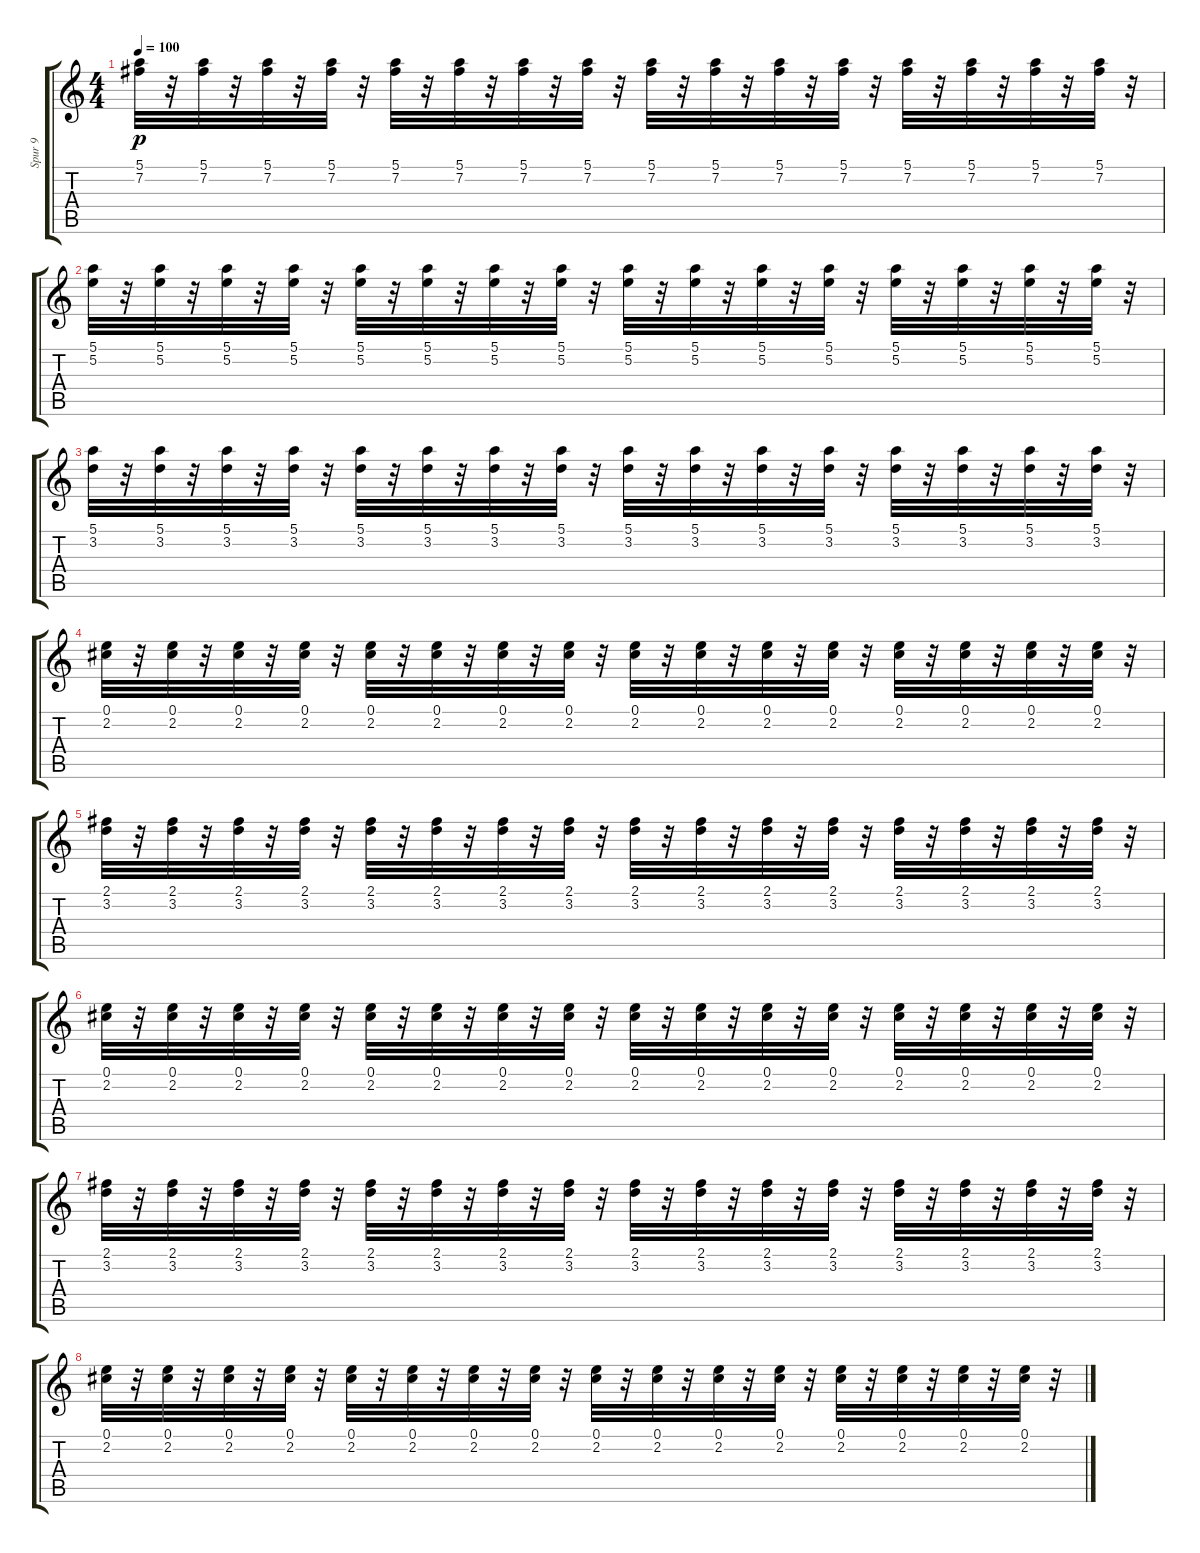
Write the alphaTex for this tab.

\track ("Spur 9" "Spur 9") {instrument banjo}
\staff {score tabs}
\tuning (E4 B3 G3 D3 A2 E2) {hide}
\displaytranspose 12
\ts (4 4)
\tempo 100
\clef g2
\ks c
(5.1 7.2).32{dy p} r.32 (5.1 7.2).32 r.32 (5.1 7.2).32 r.32 (5.1 7.2).32 r.32 (5.1 7.2).32 r.32 (5.1 7.2).32 r.32 (5.1 7.2).32 r.32 (5.1 7.2).32 r.32 (5.1 7.2).32 r.32 (5.1 7.2).32 r.32 (5.1 7.2).32 r.32 (5.1 7.2).32 r.32 (5.1 7.2).32 r.32 (5.1 7.2).32 r.32 (5.1 7.2).32 r.32 (5.1 7.2).32 r.32 |
(5.1 5.2).32 r.32 (5.1 5.2).32 r.32 (5.1 5.2).32 r.32 (5.1 5.2).32 r.32 (5.1 5.2).32 r.32 (5.1 5.2).32 r.32 (5.1 5.2).32 r.32 (5.1 5.2).32 r.32 (5.1 5.2).32 r.32 (5.1 5.2).32 r.32 (5.1 5.2).32 r.32 (5.1 5.2).32 r.32 (5.1 5.2).32 r.32 (5.1 5.2).32 r.32 (5.1 5.2).32 r.32 (5.1 5.2).32 r.32 |
(5.1 3.2).32 r.32 (5.1 3.2).32 r.32 (5.1 3.2).32 r.32 (5.1 3.2).32 r.32 (5.1 3.2).32 r.32 (5.1 3.2).32 r.32 (5.1 3.2).32 r.32 (5.1 3.2).32 r.32 (5.1 3.2).32 r.32 (5.1 3.2).32 r.32 (5.1 3.2).32 r.32 (5.1 3.2).32 r.32 (5.1 3.2).32 r.32 (5.1 3.2).32 r.32 (5.1 3.2).32 r.32 (5.1 3.2).32 r.32 |
(0.1 2.2).32 r.32 (0.1 2.2).32 r.32 (0.1 2.2).32 r.32 (0.1 2.2).32 r.32 (0.1 2.2).32 r.32 (0.1 2.2).32 r.32 (0.1 2.2).32 r.32 (0.1 2.2).32 r.32 (0.1 2.2).32 r.32 (0.1 2.2).32 r.32 (0.1 2.2).32 r.32 (0.1 2.2).32 r.32 (0.1 2.2).32 r.32 (0.1 2.2).32 r.32 (0.1 2.2).32 r.32 (0.1 2.2).32 r.32 |
(2.1 3.2).32 r.32 (2.1 3.2).32 r.32 (2.1 3.2).32 r.32 (2.1 3.2).32 r.32 (2.1 3.2).32 r.32 (2.1 3.2).32 r.32 (2.1 3.2).32 r.32 (2.1 3.2).32 r.32 (2.1 3.2).32 r.32 (2.1 3.2).32 r.32 (2.1 3.2).32 r.32 (2.1 3.2).32 r.32 (2.1 3.2).32 r.32 (2.1 3.2).32 r.32 (2.1 3.2).32 r.32 (2.1 3.2).32 r.32 |
(0.1 2.2).32 r.32 (0.1 2.2).32 r.32 (0.1 2.2).32 r.32 (0.1 2.2).32 r.32 (0.1 2.2).32 r.32 (0.1 2.2).32 r.32 (0.1 2.2).32 r.32 (0.1 2.2).32 r.32 (0.1 2.2).32 r.32 (0.1 2.2).32 r.32 (0.1 2.2).32 r.32 (0.1 2.2).32 r.32 (0.1 2.2).32 r.32 (0.1 2.2).32 r.32 (0.1 2.2).32 r.32 (0.1 2.2).32 r.32 |
(2.1 3.2).32 r.32 (2.1 3.2).32 r.32 (2.1 3.2).32 r.32 (2.1 3.2).32 r.32 (2.1 3.2).32 r.32 (2.1 3.2).32 r.32 (2.1 3.2).32 r.32 (2.1 3.2).32 r.32 (2.1 3.2).32 r.32 (2.1 3.2).32 r.32 (2.1 3.2).32 r.32 (2.1 3.2).32 r.32 (2.1 3.2).32 r.32 (2.1 3.2).32 r.32 (2.1 3.2).32 r.32 (2.1 3.2).32 r.32 |
(0.1 2.2).32 r.32 (0.1 2.2).32 r.32 (0.1 2.2).32 r.32 (0.1 2.2).32 r.32 (0.1 2.2).32 r.32 (0.1 2.2).32 r.32 (0.1 2.2).32 r.32 (0.1 2.2).32 r.32 (0.1 2.2).32 r.32 (0.1 2.2).32 r.32 (0.1 2.2).32 r.32 (0.1 2.2).32 r.32 (0.1 2.2).32 r.32 (0.1 2.2).32 r.32 (0.1 2.2).32 r.32 (0.1 2.2).32 r.32
